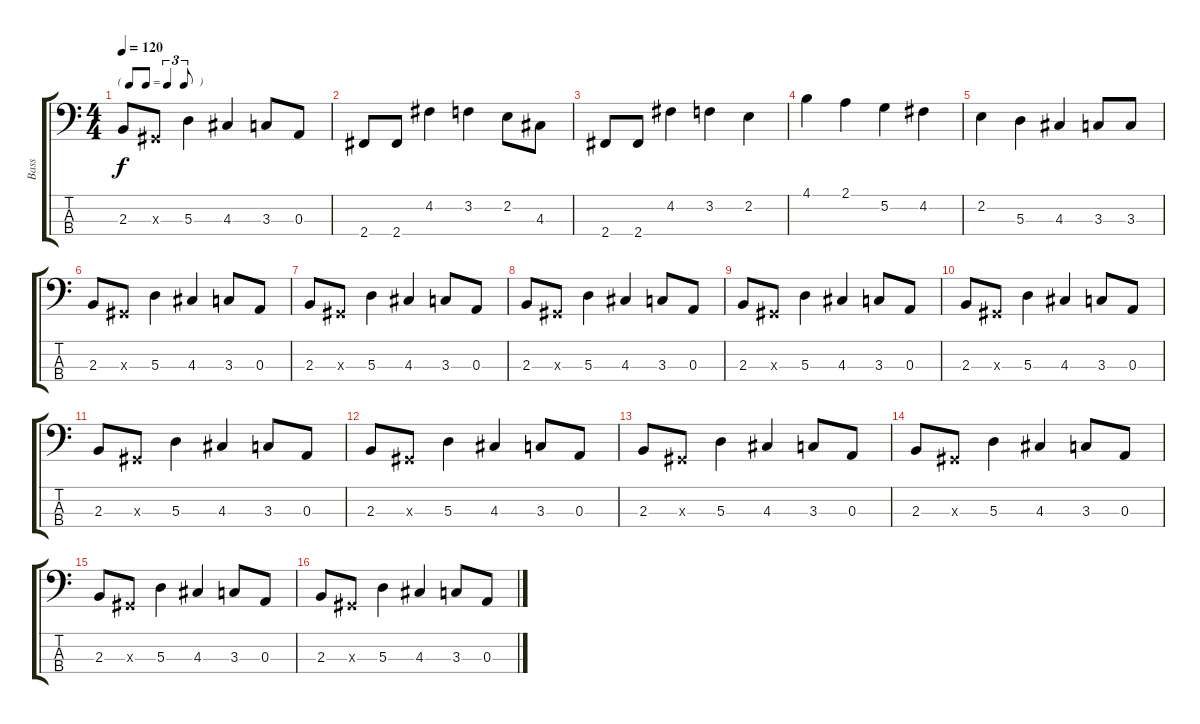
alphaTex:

\track ("Bass" "Bass") {instrument electricbassfinger}
\staff {score tabs}
\tuning (G2 D2 A1 E1) {hide}
\ts (4 4)
\tf triplet8th
\tempo 120
\clef f4
\ks c
2.3.8{dy f} -1.3{x}.8 5.3.4 4.3.4 3.3.8 0.3.8 |
2.4.8 2.4.8 4.2.4 3.2.4 2.2.8 4.3.8 |
2.4.8 2.4.8 4.2.4 3.2.4 2.2.4 |
4.1.4 2.1.4 5.2.4 4.2.4 |
2.2.4 5.3.4 4.3.4 3.3.8 3.3.8 |
2.3.8 -1.3{x}.8 5.3.4 4.3.4 3.3.8 0.3.8 |
2.3.8 -1.3{x}.8 5.3.4 4.3.4 3.3.8 0.3.8 |
2.3.8 -1.3{x}.8 5.3.4 4.3.4 3.3.8 0.3.8 |
2.3.8 -1.3{x}.8 5.3.4 4.3.4 3.3.8 0.3.8 |
2.3.8 -1.3{x}.8 5.3.4 4.3.4 3.3.8 0.3.8 |
2.3.8 -1.3{x}.8 5.3.4 4.3.4 3.3.8 0.3.8 |
2.3.8 -1.3{x}.8 5.3.4 4.3.4 3.3.8 0.3.8 |
2.3.8 -1.3{x}.8 5.3.4 4.3.4 3.3.8 0.3.8 |
2.3.8 -1.3{x}.8 5.3.4 4.3.4 3.3.8 0.3.8 |
2.3.8 -1.3{x}.8 5.3.4 4.3.4 3.3.8 0.3.8 |
2.3.8 -1.3{x}.8 5.3.4 4.3.4 3.3.8 0.3.8
